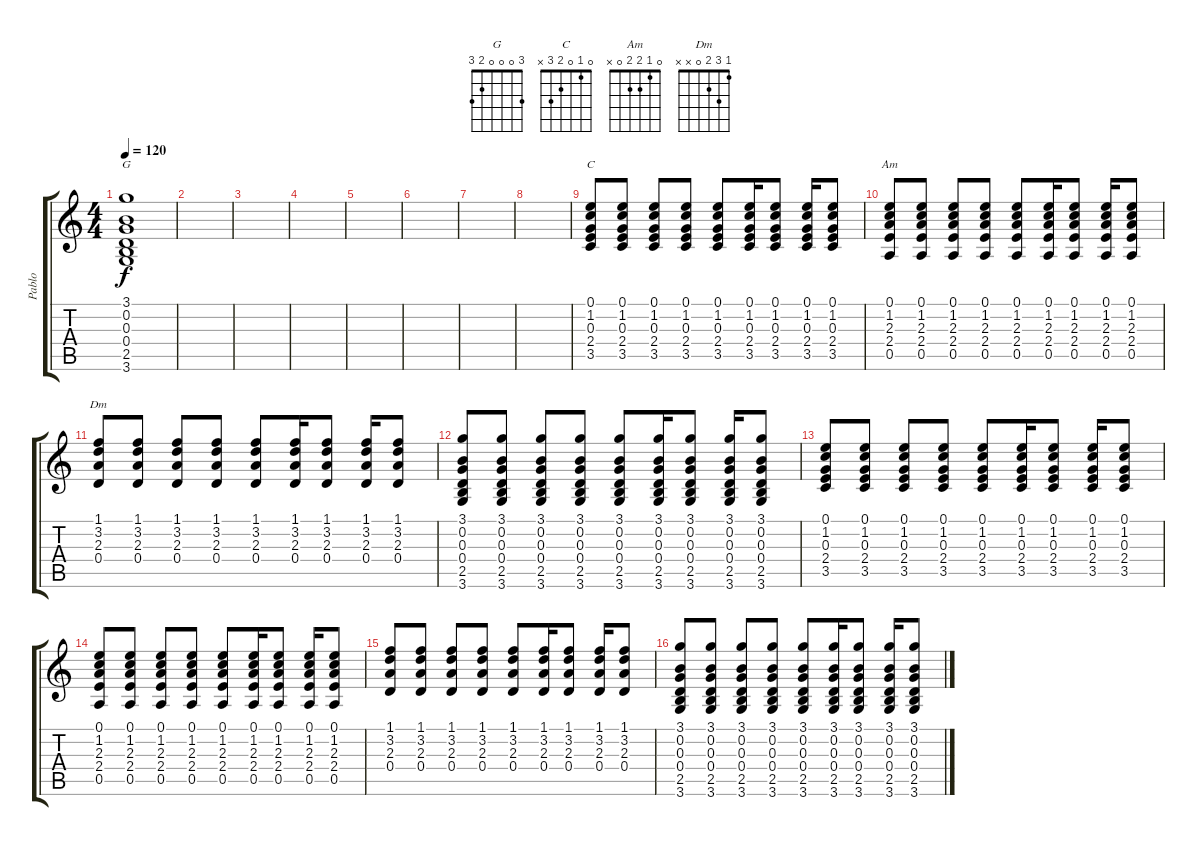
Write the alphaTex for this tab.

\track ("Pablo" "Pablo") {instrument acousticguitarsteel}
\staff {score tabs}
\tuning (E4 B3 G3 D3 A2 E2) {hide}
\chord ("G" 3 0 0 0 2 3)
\chord ("C" 0 1 0 2 3 x)
\chord ("Am" 0 1 2 2 0 x)
\chord ("Dm" 1 3 2 0 x x)
\ts (4 4)
\tempo 120
\clef g2
\ks c
(3.1 0.2 0.3 0.4 2.5 3.6).1{ch "G" dy f} |
|
|
|
|
|
|
|
(0.1 1.2 0.3 2.4 3.5).8{ch "C"} (0.1 1.2 0.3 2.4 3.5).8 (0.1 1.2 0.3 2.4 3.5).8 (0.1 1.2 0.3 2.4 3.5).8 (0.1 1.2 0.3 2.4 3.5).8 (0.1 1.2 0.3 2.4 3.5).16 (0.1 1.2 0.3 2.4 3.5).8 (0.1 1.2 0.3 2.4 3.5).16 (0.1 1.2 0.3 2.4 3.5).8 |
(0.1 1.2 2.3 2.4 0.5).8{ch "Am"} (0.1 1.2 2.3 2.4 0.5).8 (0.1 1.2 2.3 2.4 0.5).8 (0.1 1.2 2.3 2.4 0.5).8 (0.1 1.2 2.3 2.4 0.5).8 (0.1 1.2 2.3 2.4 0.5).16 (0.1 1.2 2.3 2.4 0.5).8 (0.1 1.2 2.3 2.4 0.5).16 (0.1 1.2 2.3 2.4 0.5).8 |
(1.1 3.2 2.3 0.4).8{ch "Dm"} (1.1 3.2 2.3 0.4).8 (1.1 3.2 2.3 0.4).8 (1.1 3.2 2.3 0.4).8 (1.1 3.2 2.3 0.4).8 (1.1 3.2 2.3 0.4).16 (1.1 3.2 2.3 0.4).8 (1.1 3.2 2.3 0.4).16 (1.1 3.2 2.3 0.4).8 |
(3.1 0.2 0.3 0.4 2.5 3.6).8 (3.1 0.2 0.3 0.4 2.5 3.6).8 (3.1 0.2 0.3 0.4 2.5 3.6).8 (3.1 0.2 0.3 0.4 2.5 3.6).8 (3.1 0.2 0.3 0.4 2.5 3.6).8 (3.1 0.2 0.3 0.4 2.5 3.6).16 (3.1 0.2 0.3 0.4 2.5 3.6).8 (3.1 0.2 0.3 0.4 2.5 3.6).16 (3.1 0.2 0.3 0.4 2.5 3.6).8 |
(0.1 1.2 0.3 2.4 3.5).8 (0.1 1.2 0.3 2.4 3.5).8 (0.1 1.2 0.3 2.4 3.5).8 (0.1 1.2 0.3 2.4 3.5).8 (0.1 1.2 0.3 2.4 3.5).8 (0.1 1.2 0.3 2.4 3.5).16 (0.1 1.2 0.3 2.4 3.5).8 (0.1 1.2 0.3 2.4 3.5).16 (0.1 1.2 0.3 2.4 3.5).8 |
(0.1 1.2 2.3 2.4 0.5).8 (0.1 1.2 2.3 2.4 0.5).8 (0.1 1.2 2.3 2.4 0.5).8 (0.1 1.2 2.3 2.4 0.5).8 (0.1 1.2 2.3 2.4 0.5).8 (0.1 1.2 2.3 2.4 0.5).16 (0.1 1.2 2.3 2.4 0.5).8 (0.1 1.2 2.3 2.4 0.5).16 (0.1 1.2 2.3 2.4 0.5).8 |
(1.1 3.2 2.3 0.4).8 (1.1 3.2 2.3 0.4).8 (1.1 3.2 2.3 0.4).8 (1.1 3.2 2.3 0.4).8 (1.1 3.2 2.3 0.4).8 (1.1 3.2 2.3 0.4).16 (1.1 3.2 2.3 0.4).8 (1.1 3.2 2.3 0.4).16 (1.1 3.2 2.3 0.4).8 |
(3.1 0.2 0.3 0.4 2.5 3.6).8 (3.1 0.2 0.3 0.4 2.5 3.6).8 (3.1 0.2 0.3 0.4 2.5 3.6).8 (3.1 0.2 0.3 0.4 2.5 3.6).8 (3.1 0.2 0.3 0.4 2.5 3.6).8 (3.1 0.2 0.3 0.4 2.5 3.6).16 (3.1 0.2 0.3 0.4 2.5 3.6).8 (3.1 0.2 0.3 0.4 2.5 3.6).16 (3.1 0.2 0.3 0.4 2.5 3.6).8
